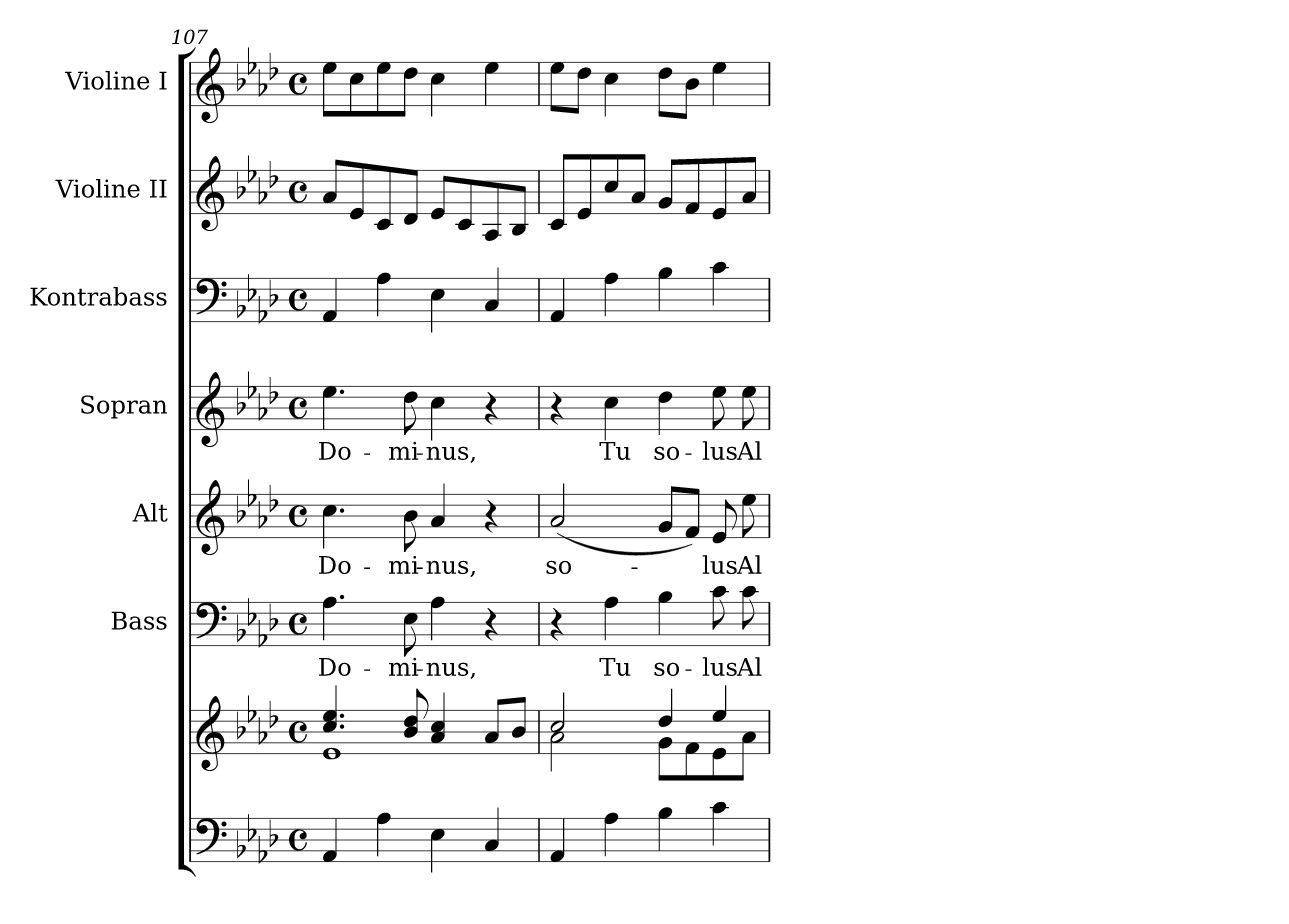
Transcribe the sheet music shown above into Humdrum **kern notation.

**kern	**kern	**kern	**text	**kern	**text	**kern	**text	**kern	**kern	**kern
*part7	*part7	*part6	*part6	*part5	*part5	*part4	*part4	*part3	*part2	*part1
*staff8	*staff7	*staff6	*staff6	*staff5	*staff5	*staff4	*staff4	*staff3	*staff2	*staff1
*	*	*I"Bass	*	*I"Alt	*	*I"Sopran	*	*I"Kontrabass	*I"Violine II	*I"Violine I
*	*	*I'B.	*	*I'A.	*	*I'S.	*	*I'Kb.	*I'Vl. II	*I'Vl. I
*clefF4	*clefG2	*clefF4	*	*clefG2	*	*clefG2	*	*clefF4	*clefG2	*clefG2
*	*	*	*	*	*	*	*	*ITrd7c12	*	*
*k[b-e-a-d-]	*k[b-e-a-d-]	*k[b-e-a-d-]	*	*k[b-e-a-d-]	*	*k[b-e-a-d-]	*	*k[b-e-a-d-]	*k[b-e-a-d-]	*k[b-e-a-d-]
*A-:	*A-:	*A-:	*	*A-:	*	*A-:	*	*A-:	*A-:	*A-:
*M4/4	*M4/4	*M4/4	*	*M4/4	*	*M4/4	*	*M4/4	*M4/4	*M4/4
*met(c)	*met(c)	*met(c)	*	*met(c)	*	*met(c)	*	*met(c)	*met(c)	*met(c)
=107	=107	=107	=107	=107	=107	=107	=107	=107	=107	=107
*	*^	*	*	*	*	*	*	*	*	*
!	!	!	!	!LO:LY:b	!	!LO:LY:b	!	!LO:LY:b	!	!	!
4AA-/	4.cc/ 4.ee-/	1e-	4.A-\	Do-	4.cc\	Do-	4.ee-\	Do-	4AAA-/	8a-/L	8ee-\L
.	.	.	.	.	.	.	.	.	.	8e-/	8cc\
4A-\	.	.	.	.	.	.	.	.	4AA-\	8c/	8ee-\
!	!	!	!	!LO:LY:b	!	!LO:LY:b	!	!LO:LY:b	!	!	!
.	8b-/ 8dd-/	.	8E-\	-mi-	8b-\	-mi-	8dd-\	-mi-	.	8d-/J	8dd-\J
!	!	!	!	!LO:LY:b	!	!LO:LY:b	!	!LO:LY:b	!	!	!
4E-\	4a-/ 4cc/	.	4A-\	-nus,	4a-/	-nus,	4cc\	-nus,	4EE-\	8e-/L	4cc\
.	.	.	.	.	.	.	.	.	.	8c/	.
4C/	8a-/L	.	4r	.	4r	.	4r	.	4CC/	8A-/	4ee-\
.	8b-/J	.	.	.	.	.	.	.	.	8B-/J	.
=108	=108	=108	=108	=108	=108	=108	=108	=108	=108	=108	=108
!	!	!	!	!	!	!LO:LY:b	!	!	!	!	!
4AA-/	2cc/	2a-\	4r	.	(<2a-/	so-	4r	.	4AAA-/	8c/L	8ee-\L
.	.	.	.	.	.	.	.	.	.	8e-/	8dd-\J
!	!	!	!	!LO:LY:b	!	!	!	!LO:LY:b	!	!	!
4A-\	.	.	4A-\	Tu	.	.	4cc\	Tu	4AA-\	8cc/	4cc\
.	.	.	.	.	.	.	.	.	.	8a-/J	.
!	!	!	!	!LO:LY:b	!	!	!	!LO:LY:b	!	!	!
4B-\	4dd-/	8g\L	4B-\	so-	8g/L	.	4dd-\	so-	4BB-\	8g/L	8dd-\L
.	.	8f\	.	.	8f/J)	.	.	.	.	8f/	8b-\J
!	!	!	!	!LO:LY:b	!	!LO:LY:b	!	!LO:LY:b	!	!	!
4c\	4ee-/	8e-\	8c\	-lus	8e-/	-lus	8ee-\	-lus	4C\	8e-/	4ee-\
!	!	!	!	!LO:LY:b	!	!LO:LY:b	!	!LO:LY:b	!	!	!
.	.	8a-\J	8c\	Al-	8ee-\	Al-	8ee-\	Al-	.	8a-/J	.
*	*v	*v	*	*	*	*	*	*	*	*	*
=	=	=	=	=	=	=	=	=	=	=
*-	*-	*-	*-	*-	*-	*-	*-	*-	*-	*-
